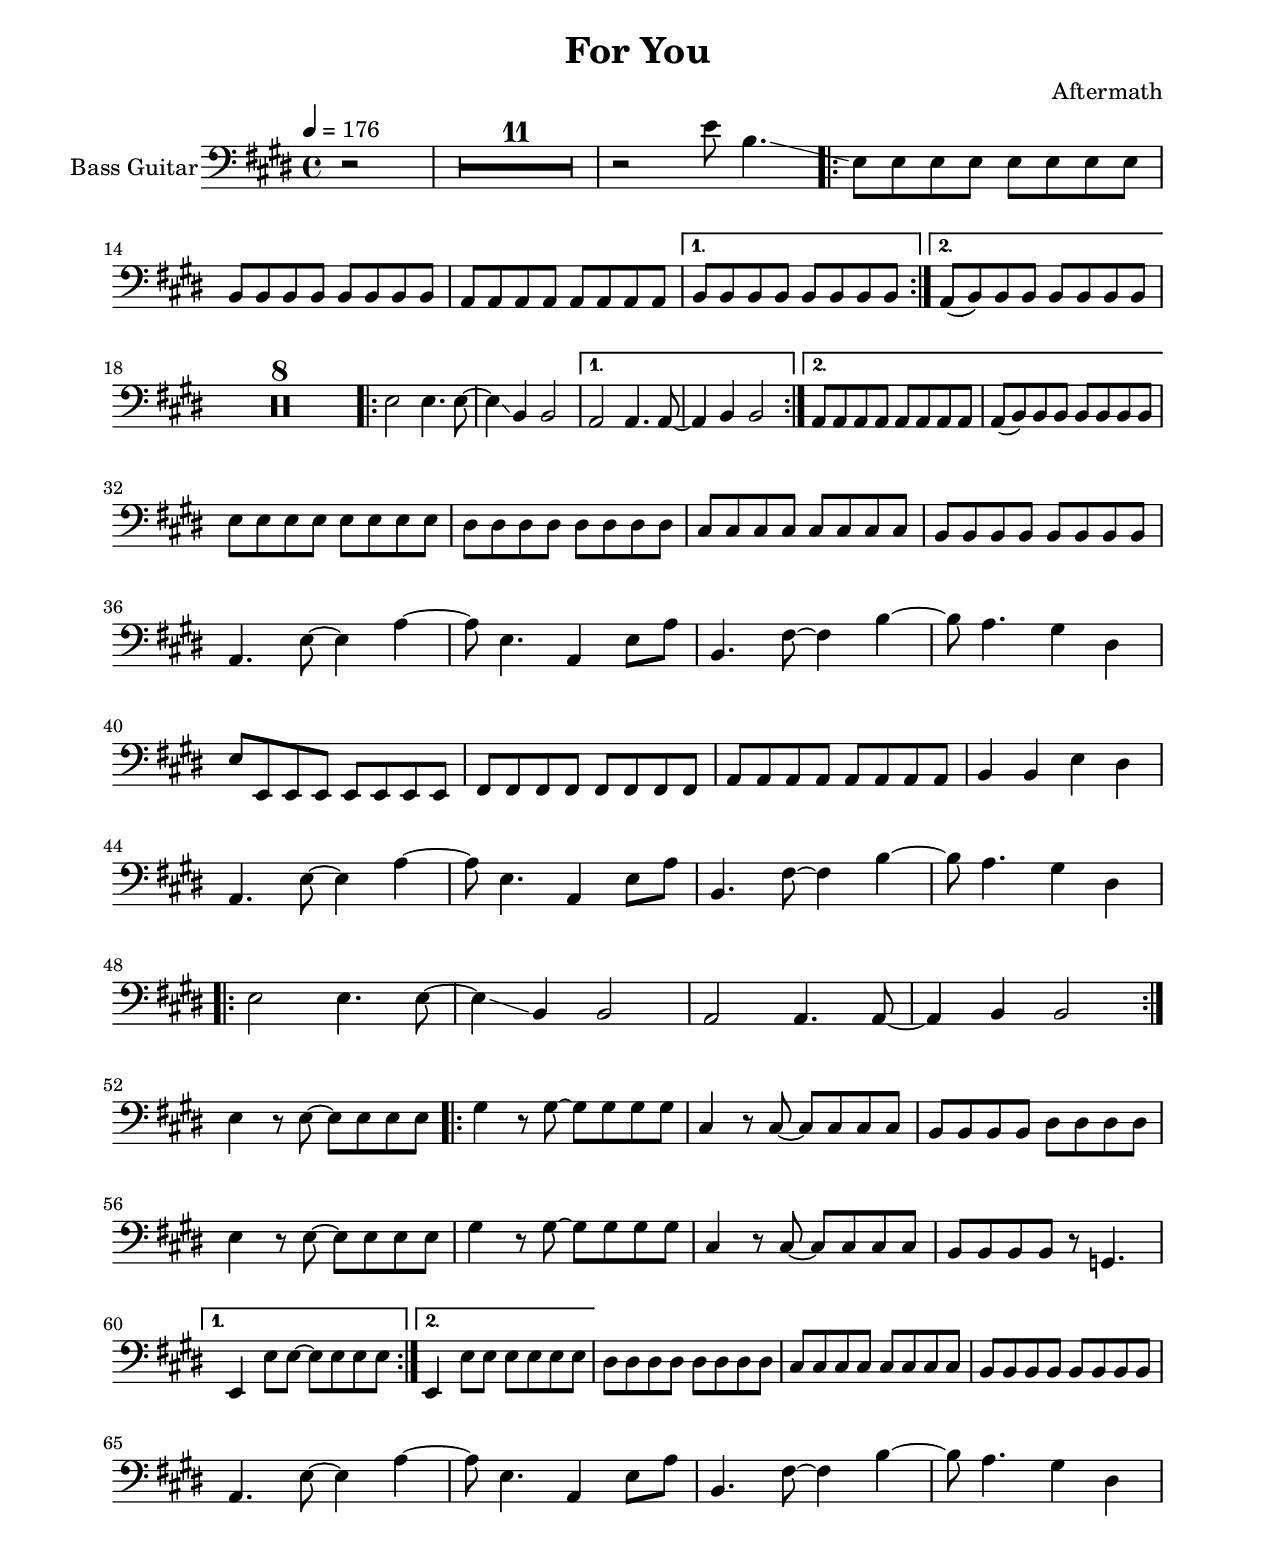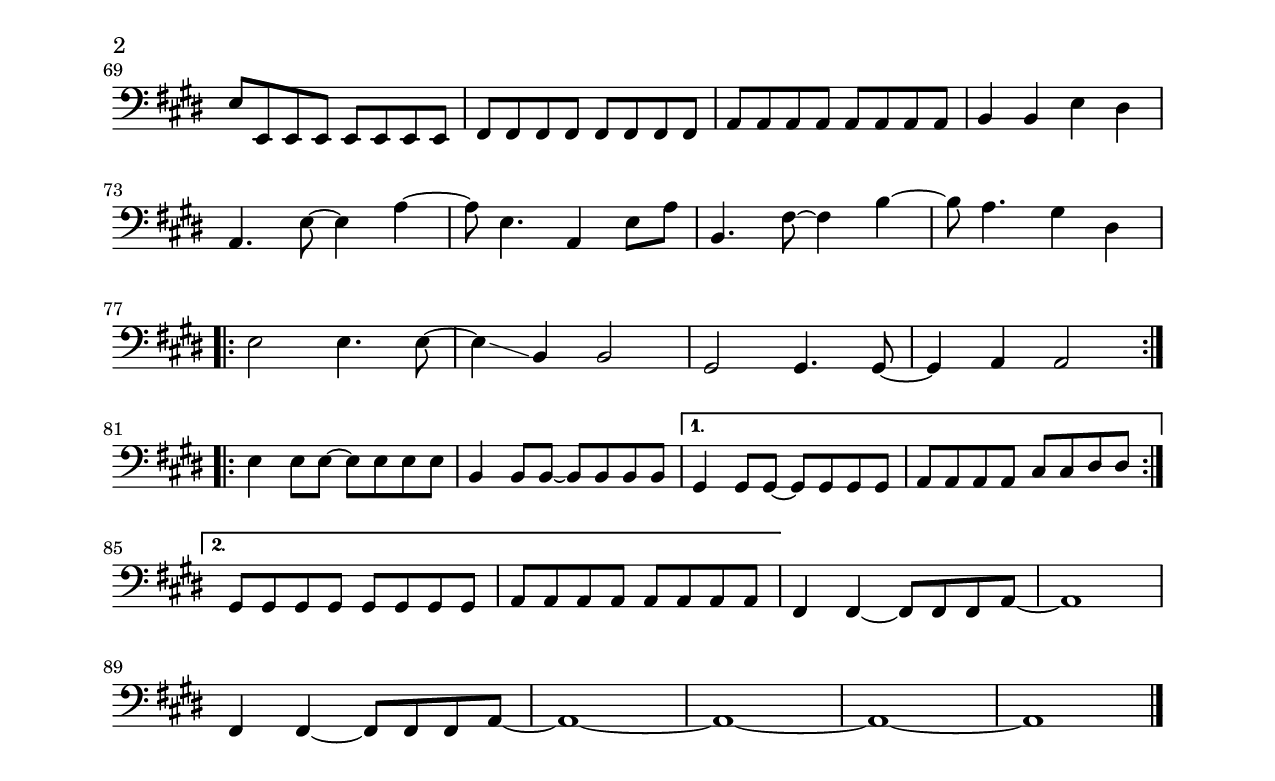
\version "2.24.0"

\include "settings.ily"
\include "style.ily"

\header {
  title = "For You"
  composer = "Aftermath"
}

music = \relative e' {
  \tempo 4 = 176
  \key e \major
  \time 4/4
  \clef "bass"

  \partial 2
  r2 |

  % measures 1-12
  \compressMMRests {
    R1 * 11 |
  }

  % measure 13
  r2 e8 b4. \glissando |

  \repeat volta 2 {
    % measure 14
    \repeat unfold 8 { e,8 } |

    % measure 15
    \repeat unfold 8 { b } |

    % measure 16
    \repeat unfold 8 { a } |

    \alternative {
      \volta 1 {
      % measure 17
        \repeat unfold 8 { b } |
      }

      \volta 2 {
        % measure 18
        a ( b ) b b \repeat unfold 4 { b }
      }
    }
  }

  % measures 19-25
  \compressMMRests {
    R1 * 8 |
  }

  \repeat volta 2 {
    % measure 26
    e2 e4. e8 ~ |

    % measure 27
    e4 \glissando b b2 |

    \alternative {
      \volta 1 {
        % measure 28
        a2 a4. a8 ~ |

        % measure 29
        a4 b4 b2 |
      }

      \volta 2 {
        % measure 30
        \repeat unfold 8 { a8 } |

        % measure 31
        a8 ( b ) b b \repeat unfold 4 { b } |
      }
    }
  }

  % measure 32
  \repeat unfold 8 { e8 } |

  % measure 33
  \repeat unfold 8 { ds8 } |

  % measure 34
  \repeat unfold 8 { cs8 } |

  % measure 35
  \repeat unfold 8 { b8 } |

  % measure 36
  a4. e'8 ~ e4 a ~ |

  % measure 37
  a8 e4. a,4 e'8 a |

  % measure 38
  b,4. fs'8 ~ fs4 b ~ |

  % measure 39
  b8 a4. gs4 ds |

  % measure 40
  e8 \repeat unfold 7 { e, } |

  % measure 41
  \repeat unfold 8 { fs8 } |

  % measure 42
  \repeat unfold 8 { a8 } |

  % measure 43
  b4 b e ds |

  % measure 44
  a4. e'8 ~ e4 a ~ |

  % measure 45
  a8 e4. a,4 e'8 a |

  % measure 46
  b,4. fs'8 ~ fs4 b ~ |

  % measure 47
  b8 a4. gs4 ds |

  \repeat volta 2 {
    % measure 48
    e2 e4. e8 ~ |

    % measure 49
    e4 \glissando b b2 |

    % measure 50
    a2 a4. a8 ~ |

    % measure 51
    a4 b4 b2 |
  }

  % measure 52
  e4 r8 e ~ \repeat unfold 4 { e } |

  \repeat volta 2 {
    % measure 53
    gs4 r8 gs ~ \repeat unfold 4 { gs } |

    % measure 54
    cs,4 r8 cs ~ \repeat unfold 4 { cs } |

    % measure 55
    \repeat unfold 4 { b8 } \repeat unfold 4 { ds } |

    % measure 56
    e4 r8 e ~ \repeat unfold 4 { e } |

    % measure 57
    gs4 r8 gs ~ \repeat unfold 4 { gs } |

    % measure 58
    cs,4 r8 cs ~ \repeat unfold 4 { cs } |

    % measure 59
    \repeat unfold 4 { b8 } r8 g4. |

    \alternative {
      \volta 1 {
      % measure 60
        e4 e'8 e ~ \repeat unfold 4 { e }
      }

      \volta 2 {
        % measure 61
        e,4 e'8 e \repeat unfold 4 { e }
      }
    }
  }

  % measure 62
  \repeat unfold 8 { ds8 } |

  % measure 63
  \repeat unfold 8 { cs8 } |

  % measure 64
  \repeat unfold 8 { b8 } |

  % measure 65
  a4. e'8 ~ e4 a ~ |

  % measure 66
  a8 e4. a,4 e'8 a |

  % measure 67
  b,4. fs'8 ~ fs4 b ~ |

  % measure 68
  b8 a4. gs4 ds |

  % measure 69
  e8 \repeat unfold 7 { e, } |

  % measure 70
  \repeat unfold 8 { fs8 } |

  % measure 71
  \repeat unfold 8 { a8 } |

  % measure 72
  b4 b e ds |

  % measure 73
  a4. e'8 ~ e4 a ~ |

  % measure 74
  a8 e4. a,4 e'8 a |

  % measure 75
  b,4. fs'8 ~ fs4 b ~ |

  % measure 76
  b8 a4. gs4 ds |

  \repeat volta 2 {
    % measure 77
    e2 e4. e8 ~ |

    % measure 78
    e4 \glissando b b2 |

    % measure 79
    gs2 gs4. gs8 ~ |

    % measure 80
    gs4 a4 a2 |
  }

  \repeat volta 2 {
      % measure 81
      e'4 e8 e ~ \repeat unfold 4 { e } |

      % measure 82
      b4 b8 b ~ \repeat unfold 4 { b } |

      \alternative {
        \volta 1 {

          % measure 83
          gs4 gs8 gs ~ \repeat unfold 4 { gs } |

          % measure 84
          \repeat unfold 4 { a } cs cs ds ds |
        }

        \volta 2 {
          % measure 85
          \repeat unfold 8 { gs,8 } |

          % measure 86
          \repeat unfold 8 { a8 } |
        }
      }
    }

  % measure 87
  fs4 fs ~ fs8 fs fs a8 ~ |

  % measure 88
  a1 |

  % measure 89
  fs4 fs4 ~ fs8 fs8 fs8 a8 ~ |

  % measures 90-92
  \repeat unfold 3 { a1 ~ } |

  % measure 93
  a1 |

  \bar "|."
}

\layout {
  \context {
    \Score
    \consists
    #(set-bars-per-line
      '(13 4 14 4
        4 4 4 4
        4 4 5 4
        4 4 4 4
        4 5))
  }
}

\score {
  \new Staff \with {
    instrumentName = "Bass Guitar"
  } {
    \music
  }
}
